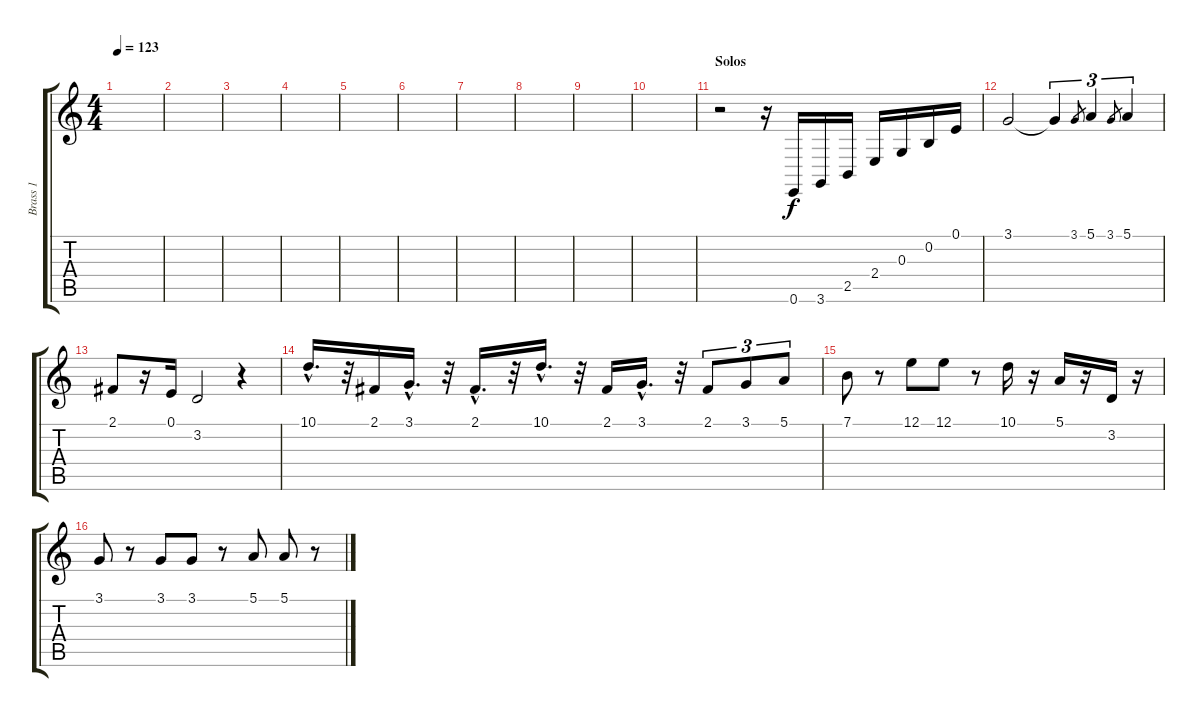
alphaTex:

\track ("Brass 1" "Brass 1") {instrument trumpet}
\staff {score tabs}
\tuning (E4 B3 G3 D3 A2 E2) {hide}
\ts (4 4)
\tempo 123
\clef g2
\ks c
|
|
|
|
|
|
|
|
|
|
\section ("" "Solos")
r.2 r.16 0.6.16 3.6.16 2.5.16 2.4.16 0.3.16 0.2.16 0.1.16 |
3.1.2 3.1{t}.4{tu (3 2)} 3.1.8{gr} 5.1.4{tu (3 2)} 3.1.8{gr} 5.1.4{tu (3 2)} |
2.1.8 r.16 0.1.16 3.2.2 r.4 |
10.1{hac}.16{d} r.32 2.1.16 3.1{hac}.16{d} r.32 2.1{hac}.16{d} r.32 10.1{hac}.16{d} r.32 2.1.16 3.1{hac}.16{d} r.32 2.1.8{tu (3 2)} 3.1.8{tu (3 2)} 5.1.8{tu (3 2)} |
7.1.8 r.8 12.1.8 12.1.8 r.8 10.1.16 r.16 5.1.16 r.16 3.2.16 r.16 |
3.1.8 r.8 3.1.8 3.1.8 r.8 5.1.8 5.1.8 r.8
